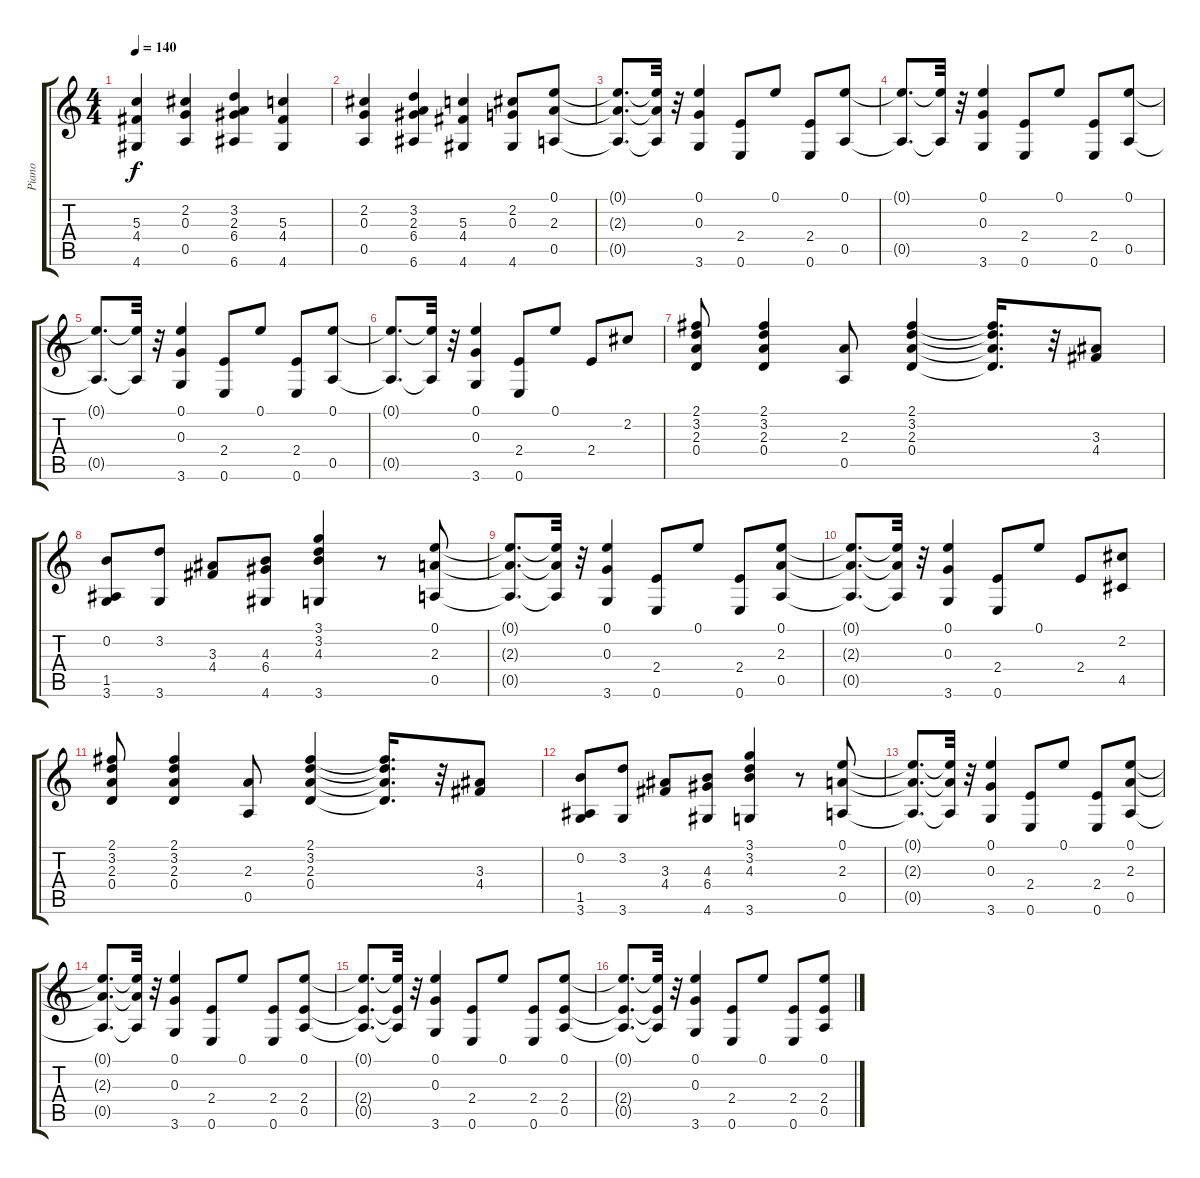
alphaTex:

\track ("Piano" "Piano") {instrument acousticguitarnylon}
\staff {score tabs}
\tuning (E4 B3 G3 D3 A2 E2) {hide}
\ts (4 4)
\tempo 140
\clef g2
\ks c
(5.3 4.4 4.6).4{dy f} (2.2 0.3 0.5).4 (3.2 2.3 6.4 6.6).4 (5.3 4.4 4.6).4 |
(2.2 0.3 0.5).4 (3.2 2.3 6.4 6.6).4 (5.3 4.4 4.6).4 (2.2 0.3 4.6).8 (0.1 2.3 0.5).8 |
(0.1{t} 2.3{t} 0.5{t}).8{d} (0.1{t} 2.3{t} 0.5{t}).32 r.32 (0.1 0.3 3.6).4 (2.4 0.6).8 0.1.8 (2.4 0.6).8 (0.1 0.5).8 |
(0.1{t} 0.5{t}).8{d} (0.1{t} 0.5{t}).32 r.32 (0.1 0.3 3.6).4 (2.4 0.6).8 0.1.8 (2.4 0.6).8 (0.1 0.5).8 |
(0.1{t} 0.5{t}).8{d} (0.1{t} 0.5{t}).32 r.32 (0.1 0.3 3.6).4 (2.4 0.6).8 0.1.8 (2.4 0.6).8 (0.1 0.5).8 |
(0.1{t} 0.5{t}).8{d} (0.1{t} 0.5{t}).32 r.32 (0.1 0.3 3.6).4 (2.4 0.6).8 0.1.8 2.4.8 2.2.8 |
(2.1 3.2 2.3 0.4).8 (2.1 3.2 2.3 0.4).4 (2.3 0.5).8 (2.1 3.2 2.3 0.4).4 (2.1{t} 3.2{t} 2.3{t} 0.4{t}).16{d} r.32 (3.3 4.4).8 |
(0.2 1.5 3.6).8 (3.2 3.6).8 (3.3 4.4).8 (4.3 6.4 4.6).8 (3.1 3.2 4.3 3.6).4 r.8 (0.1 2.3 0.5).8 |
(0.1{t} 2.3{t} 0.5{t}).8{d} (0.1{t} 2.3{t} 0.5{t}).32 r.32 (0.1 0.3 3.6).4 (2.4 0.6).8 0.1.8 (2.4 0.6).8 (0.1 2.3 0.5).8 |
(0.1{t} 2.3{t} 0.5{t}).8{d} (0.1{t} 2.3{t} 0.5{t}).32 r.32 (0.1 0.3 3.6).4 (2.4 0.6).8 0.1.8 2.4.8 (2.2 4.5).8 |
(2.1 3.2 2.3 0.4).8 (2.1 3.2 2.3 0.4).4 (2.3 0.5).8 (2.1 3.2 2.3 0.4).4 (2.1{t} 3.2{t} 2.3{t} 0.4{t}).16{d} r.32 (3.3 4.4).8 |
(0.2 1.5 3.6).8 (3.2 3.6).8 (3.3 4.4).8 (4.3 6.4 4.6).8 (3.1 3.2 4.3 3.6).4 r.8 (0.1 2.3 0.5).8 |
(0.1{t} 2.3{t} 0.5{t}).8{d} (0.1{t} 2.3{t} 0.5{t}).32 r.32 (0.1 0.3 3.6).4 (2.4 0.6).8 0.1.8 (2.4 0.6).8 (0.1 2.3 0.5).8 |
(0.1{t} 2.3{t} 0.5{t}).8{d} (0.1{t} 2.3{t} 0.5{t}).32 r.32 (0.1 0.3 3.6).4 (2.4 0.6).8 0.1.8 (2.4 0.6).8 (0.1 2.4 0.5).8 |
(0.1{t} 2.4{t} 0.5{t}).8{d} (0.1{t} 2.4{t} 0.5{t}).32 r.32 (0.1 0.3 3.6).4 (2.4 0.6).8 0.1.8 (2.4 0.6).8 (0.1 2.4 0.5).8 |
(0.1{t} 2.4{t} 0.5{t}).8{d} (0.1{t} 2.4{t} 0.5{t}).32 r.32 (0.1 0.3 3.6).4 (2.4 0.6).8 0.1.8 (2.4 0.6).8 (0.1 2.4 0.5).8
